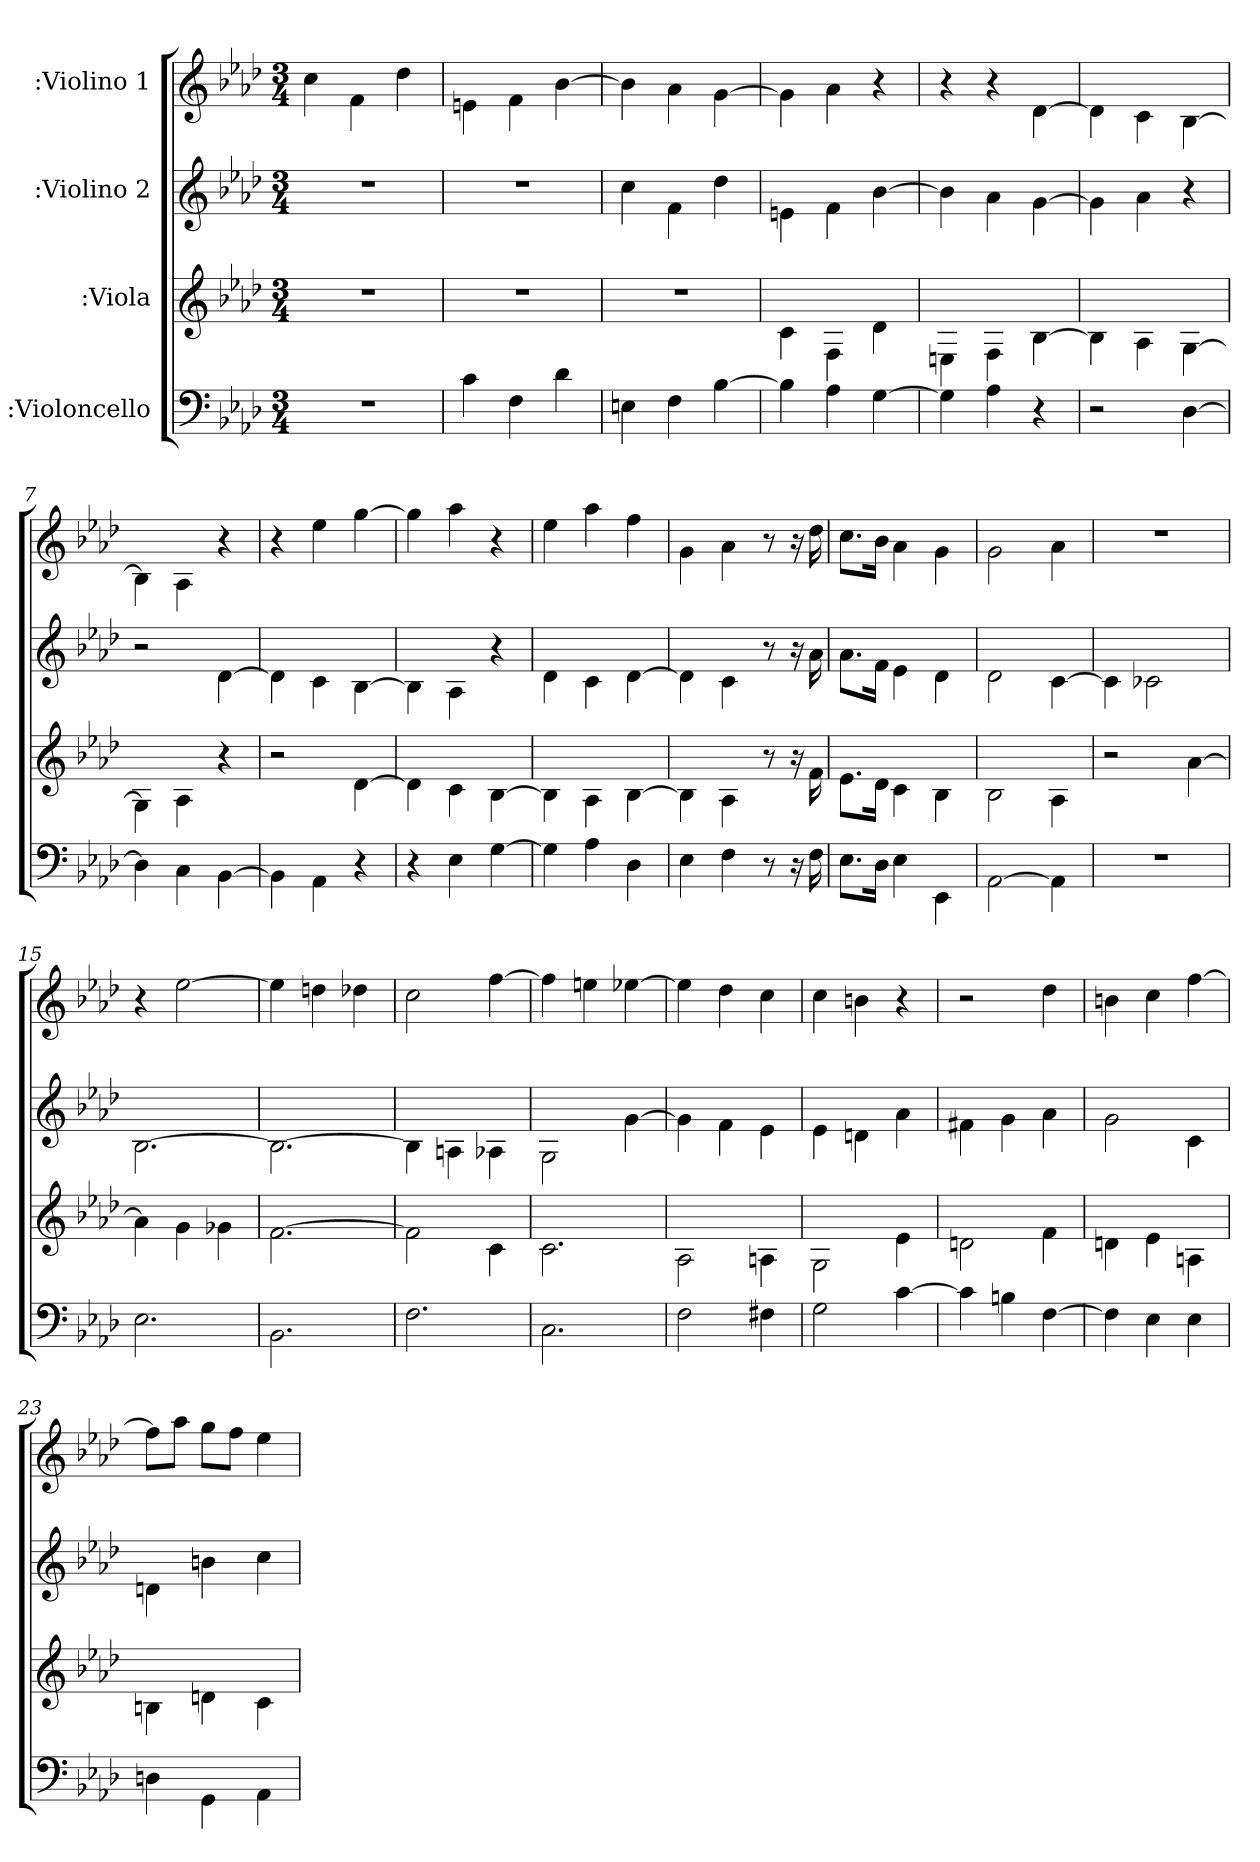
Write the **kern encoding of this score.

**kern	**kern	**kern	**kern
*part4	*part3	*part2	*part1
*staff4	*staff3	*staff2	*staff1
*I":Violoncello	*I":Viola	*I":Violino 2	*I":Violino 1
*k[b-e-a-d-]	*k[b-e-a-d-]	*k[b-e-a-d-]	*k[b-e-a-d-]
*f:	*f:	*f:	*f:
*M3/4	*M3/4	*M3/4	*M3/4
=1	=1	=1	=1
2.r	2.r	2.r	4cc\
.	.	.	4f\
.	.	.	4dd-\
=2	=2	=2	=2
4c\	2.r	2.r	4en\
4F\	.	.	4f\
4d-\	.	.	[4b-\
=3	=3	=3	=3
4En\	2.r	4cc\	4b-\]
4F\	.	4f\	4a-\
[4B-\	.	4dd-\	[4g\
=4	=4	=4	=4
4B-\]	4c\	4en\	4g\]
4A-\	4F\	4f\	4a-\
[4G\	4d-\	[4b-\	4r
=5	=5	=5	=5
4G\]	4En\	4b-\]	4r
4A-\	4F\	4a-\	4r
4r	[4B-\	[4g\	[4d-\
=6	=6	=6	=6
2r	4B-\]	4g\]	4d-\]
.	4A-\	4a-\	4c\
[4D-\	[4G\	4r	[4B-\
=7	=7	=7	=7
4D-\]	4G\]	2r	4B-\]
4C\	4A-\	.	4A-\
[4BB-\	4r	[4d-\	4r
=8	=8	=8	=8
4BB-\]	2r	4d-\]	4r
4AA-\	.	4c\	4ee-\
4r	[4d-\	[4B-\	[4gg\
=9	=9	=9	=9
4r	4d-\]	4B-\]	4gg\]
4E-\	4c\	4A-\	4aa-\
[4G\	[4B-\	4r	4r
=10	=10	=10	=10
4G\]	4B-\]	4d-\	4ee-\
4A-\	4A-\	4c\	4aa-\
4D-\	[4B-\	[4d-\	4ff\
=11	=11	=11	=11
4E-\	4B-\]	4d-\]	4g\
4F\	4A-\	4c\	4a-\
8r	8r	8r	8r
16r	16r	16r	16r
16F\	16f\	16a-\	16dd-\
=12	=12	=12	=12
8.E-\L	8.e-\L	8.a-\L	8.cc\L
16D-\Jk	16d-\Jk	16f\Jk	16b-\Jk
4E-\	4c\	4e-\	4a-\
4EE-\	4B-\	4d-\	4g\
=13	=13	=13	=13
[2AA-\	2B-\	2d-\	2g\
4AA-\]	4A-\	[4c\	4a-\
=14	=14	=14	=14
2.r	2r	4c\]	2.r
.	.	2c-X\	.
.	[4a-\	.	.
=15	=15	=15	=15
2.E-\	4a-\]	[2.B-\	4r
.	4g\	.	[2ee-\
.	4g-X\	.	.
=16	=16	=16	=16
2.BB-\	[2.f\	2.B-\_	4ee-\]
.	.	.	4ddn\
.	.	.	4dd-X\
=17	=17	=17	=17
2.F\	2f\]	4B-\]	2cc\
.	.	4An\	.
.	4c\	4A-X\	[4ff\
=18	=18	=18	=18
2.C\	2.c\	2G\	4ff\]
.	.	.	4een\
.	.	[4g\	[4ee-X\
=19	=19	=19	=19
2F\	2A-\	4g\]	4ee-\]
.	.	4f\	4dd-\
4F#X\	4An\	4e-\	4cc\
=20	=20	=20	=20
2G\	2G\	4e-\	4cc\
.	.	4dn\	4bn\
[4c\	4e-\	4a-\	4r
=21	=21	=21	=21
4c\]	2dn\	4f#X\	2r
4Bn\	.	4g\	.
[4F\	4f\	4a-\	4dd-\
=22	=22	=22	=22
4F\]	4dn\	2g\	4bn\
4E-\	4e-\	.	4cc\
4E-\	4An\	4c\	[4ff\
=23	=23	=23	=23
4Dn\	4Bn\	4dn\	8ff\L]
.	.	.	8aa-\J
4GG\	4dn\	4bn\	8gg\L
.	.	.	8ff\J
4AA-\	4c\	4cc\	4ee-\
=	=	=	=
*-	*-	*-	*-
